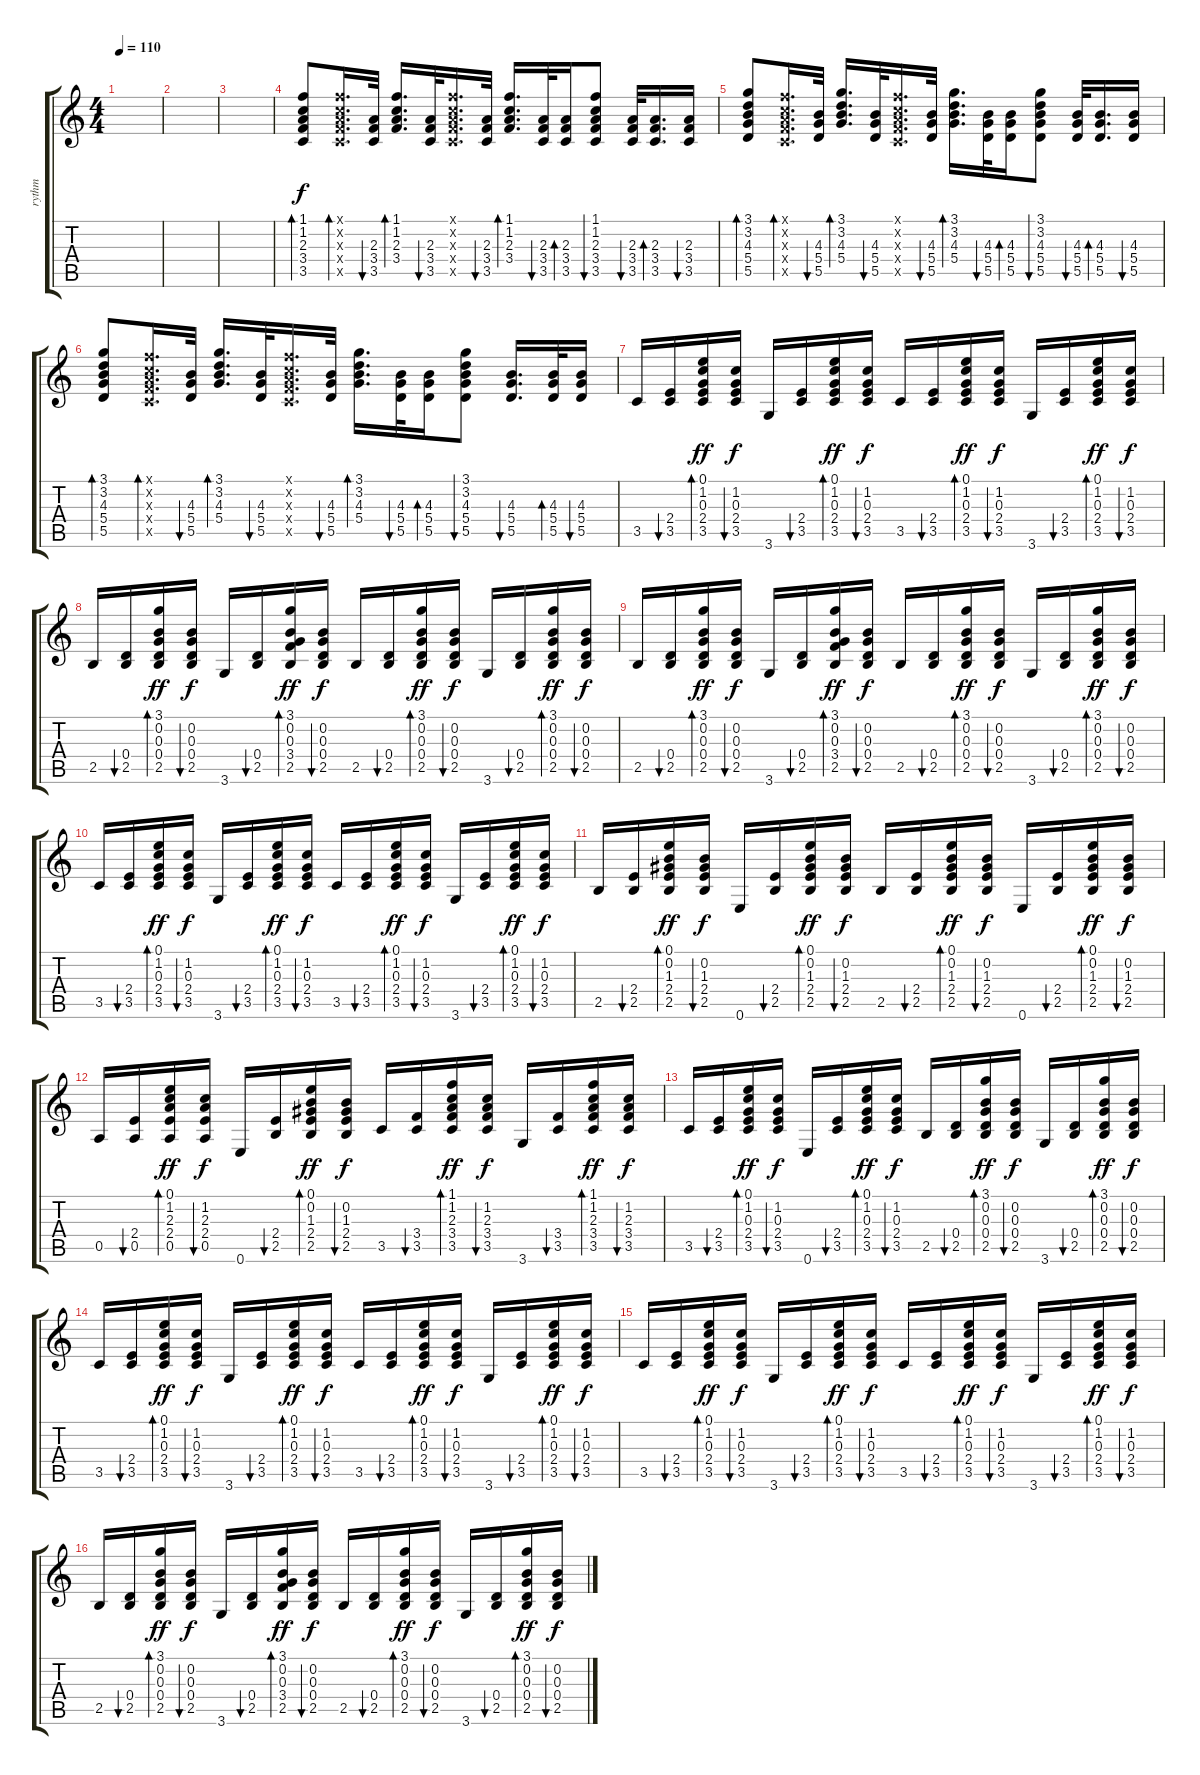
\track ("rythm" "rythm") {instrument acousticguitarnylon}
\staff {score tabs}
\tuning (E4 B3 G3 D3 A2 E2) {hide}
\ts (4 4)
\tempo 110
\clef g2
\ks c
|
|
|
(1.1 1.2 2.3 3.4 3.5).8{bd 120} (1.1{x} 1.2{x} 2.3{x} 3.4{x} 3.5{x}).16{d bd 120} (2.3 3.4 3.5).32{bu 120} (1.1 1.2 2.3 3.4).16{d bd 120} (2.3 3.4 3.5).32{bu 120} (1.1{x} 1.2{x} 2.3{x} 3.4{x} 3.5{x}).16{d} (2.3 3.4 3.5).32{bu 120} (1.1 1.2 2.3 3.4).16{d bd 120} (2.3 3.4 3.5).32{bu 120} (2.3 3.4 3.5).16{bd 120} (1.1 1.2 2.3 3.4 3.5).8{bu 120} (2.3 3.4 3.5).32{bu 120} (2.3 3.4 3.5).16{d bd 120} (2.3 3.4 3.5).16{bu 120} |
(3.1 3.2 4.3 5.4 5.5).8{bd 120} (1.1{x} 1.2{x} 2.3{x} 3.4{x} 3.5{x}).16{d bd 120} (4.3 5.4 5.5).32{bu 120} (3.1 3.2 4.3 5.4).16{d bd 120} (4.3 5.4 5.5).32{bu 120} (1.1{x} 1.2{x} 2.3{x} 3.4{x} 3.5{x}).16{d} (4.3 5.4 5.5).32{bu 120} (3.1 3.2 4.3 5.4).16{d bd 120} (4.3 5.4 5.5).32{bu 120} (4.3 5.4 5.5).16{bd 120} (3.1 3.2 4.3 5.4 5.5).8{bu 120} (4.3 5.4 5.5).32{bu 120} (4.3 5.4 5.5).16{d bd 120} (4.3 5.4 5.5).16{bu 120} |
(3.1 3.2 4.3 5.4 5.5).8{bd 120} (1.1{x} 1.2{x} 2.3{x} 3.4{x} 3.5{x}).16{d bd 120} (4.3 5.4 5.5).32{bu 120} (3.1 3.2 4.3 5.4).16{d bd 120} (4.3 5.4 5.5).32{bu 120} (1.1{x} 1.2{x} 2.3{x} 3.4{x} 3.5{x}).16{d} (4.3 5.4 5.5).32{bu 120} (3.1 3.2 4.3 5.4).16{d bd 120} (4.3 5.4 5.5).32{bu 120} (4.3 5.4 5.5).16{bd 120} (3.1 3.2 4.3 5.4 5.5).8{bu 120} (4.3 5.4 5.5).16{d bu 120} (4.3 5.4 5.5).32{bd 120} (4.3 5.4 5.5).16{bu 120} |
3.5.16 (2.4 3.5).16{bu 120} (0.1 1.2 0.3 2.4 3.5).16{bd 120 dy ff} (1.2 0.3 2.4 3.5).16{bu 120 dy f} 3.6.16 (2.4 3.5).16{bu 120} (0.1 1.2 0.3 2.4 3.5).16{bd 120 dy ff} (1.2 0.3 2.4 3.5).16{bu 120 dy f} 3.5.16 (2.4 3.5).16{bu 120} (0.1 1.2 0.3 2.4 3.5).16{bd 120 dy ff} (1.2 0.3 2.4 3.5).16{bu 120 dy f} 3.6.16 (2.4 3.5).16{bu 120} (0.1 1.2 0.3 2.4 3.5).16{bd 120 dy ff} (1.2 0.3 2.4 3.5).16{bu 120 dy f} |
2.5.16 (0.4 2.5).16{bu 120} (3.1 0.2 0.3 0.4 2.5).16{bd 120 dy ff} (0.2 0.3 0.4 2.5).16{bu 120 dy f} 3.6.16 (0.4 2.5).16{bu 120} (3.1 0.2 0.3 3.4 2.5).16{bd 120 dy ff} (0.2 0.3 0.4 2.5).16{bu 120 dy f} 2.5.16 (0.4 2.5).16{bu 120} (3.1 0.2 0.3 0.4 2.5).16{bd 120 dy ff} (0.2 0.3 0.4 2.5).16{bu 120 dy f} 3.6.16 (0.4 2.5).16{bu 120} (3.1 0.2 0.3 0.4 2.5).16{bd 120 dy ff} (0.2 0.3 0.4 2.5).16{bu 120 dy f} |
2.5.16 (0.4 2.5).16{bu 120} (3.1 0.2 0.3 0.4 2.5).16{bd 120 dy ff} (0.2 0.3 0.4 2.5).16{bu 120 dy f} 3.6.16 (0.4 2.5).16{bu 120} (3.1 0.2 0.3 3.4 2.5).16{bd 120 dy ff} (0.2 0.3 0.4 2.5).16{bu 120 dy f} 2.5.16 (0.4 2.5).16{bu 120} (3.1 0.2 0.3 0.4 2.5).16{bd 120 dy ff} (0.2 0.3 0.4 2.5).16{bu 120 dy f} 3.6.16 (0.4 2.5).16{bu 120} (3.1 0.2 0.3 0.4 2.5).16{bd 120 dy ff} (0.2 0.3 0.4 2.5).16{bu 120 dy f} |
3.5.16 (2.4 3.5).16{bu 120} (0.1 1.2 0.3 2.4 3.5).16{bd 120 dy ff} (1.2 0.3 2.4 3.5).16{bu 120 dy f} 3.6.16 (2.4 3.5).16{bu 120} (0.1 1.2 0.3 2.4 3.5).16{bd 120 dy ff} (1.2 0.3 2.4 3.5).16{bu 120 dy f} 3.5.16 (2.4 3.5).16{bu 120} (0.1 1.2 0.3 2.4 3.5).16{bd 120 dy ff} (1.2 0.3 2.4 3.5).16{bu 120 dy f} 3.6.16 (2.4 3.5).16{bu 120} (0.1 1.2 0.3 2.4 3.5).16{bd 120 dy ff} (1.2 0.3 2.4 3.5).16{bu 120 dy f} |
2.5.16 (2.4 2.5).16{bu 120} (0.1 0.2 1.3 2.4 2.5).16{bd 120 dy ff} (0.2 1.3 2.4 2.5).16{bu 120 dy f} 0.6.16 (2.4 2.5).16{bu 120} (0.1 0.2 1.3 2.4 2.5).16{bd 120 dy ff} (0.2 1.3 2.4 2.5).16{bu 120 dy f} 2.5.16 (2.4 2.5).16{bu 120} (0.1 0.2 1.3 2.4 2.5).16{bd 120 dy ff} (0.2 1.3 2.4 2.5).16{bu 120 dy f} 0.6.16 (2.4 2.5).16{bu 120} (0.1 0.2 1.3 2.4 2.5).16{bd 120 dy ff} (0.2 1.3 2.4 2.5).16{bu 120 dy f} |
0.5.16 (2.4 0.5).16{bu 120} (0.1 1.2 2.3 2.4 0.5).16{bd 120 dy ff} (1.2 2.3 2.4 0.5).16{bu 120 dy f} 0.6.16 (2.4 2.5).16{bu 120} (0.1 0.2 1.3 2.4 2.5).16{bd 120 dy ff} (0.2 1.3 2.4 2.5).16{bu 120 dy f} 3.5.16 (3.4 3.5).16{bu 120} (1.1 1.2 2.3 3.4 3.5).16{bd 120 dy ff} (1.2 2.3 3.4 3.5).16{bu 120 dy f} 3.6.16 (3.4 3.5).16{bu 120} (1.1 1.2 2.3 3.4 3.5).16{bd 120 dy ff} (1.2 2.3 3.4 3.5).16{bu 120 dy f} |
3.5.16 (2.4 3.5).16{bu 120} (0.1 1.2 0.3 2.4 3.5).16{bd 120 dy ff} (1.2 0.3 2.4 3.5).16{bu 120 dy f} 0.6.16 (2.4 3.5).16{bu 120} (0.1 1.2 0.3 2.4 3.5).16{bd 120 dy ff} (1.2 0.3 2.4 3.5).16{bu 120 dy f} 2.5.16 (0.4 2.5).16{bu 120} (3.1 0.2 0.3 0.4 2.5).16{bd 120 dy ff} (0.2 0.3 0.4 2.5).16{bu 120 dy f} 3.6.16 (0.4 2.5).16{bu 120} (3.1 0.2 0.3 0.4 2.5).16{bd 120 dy ff} (0.2 0.3 0.4 2.5).16{bu 120 dy f} |
3.5.16 (2.4 3.5).16{bu 120} (0.1 1.2 0.3 2.4 3.5).16{bd 120 dy ff} (1.2 0.3 2.4 3.5).16{bu 120 dy f} 3.6.16 (2.4 3.5).16{bu 120} (0.1 1.2 0.3 2.4 3.5).16{bd 120 dy ff} (1.2 0.3 2.4 3.5).16{bu 120 dy f} 3.5.16 (2.4 3.5).16{bu 120} (0.1 1.2 0.3 2.4 3.5).16{bd 120 dy ff} (1.2 0.3 2.4 3.5).16{bu 120 dy f} 3.6.16 (2.4 3.5).16{bu 120} (0.1 1.2 0.3 2.4 3.5).16{bd 120 dy ff} (1.2 0.3 2.4 3.5).16{bu 120 dy f} |
3.5.16 (2.4 3.5).16{bu 120} (0.1 1.2 0.3 2.4 3.5).16{bd 120 dy ff} (1.2 0.3 2.4 3.5).16{bu 120 dy f} 3.6.16 (2.4 3.5).16{bu 120} (0.1 1.2 0.3 2.4 3.5).16{bd 120 dy ff} (1.2 0.3 2.4 3.5).16{bu 120 dy f} 3.5.16 (2.4 3.5).16{bu 120} (0.1 1.2 0.3 2.4 3.5).16{bd 120 dy ff} (1.2 0.3 2.4 3.5).16{bu 120 dy f} 3.6.16 (2.4 3.5).16{bu 120} (0.1 1.2 0.3 2.4 3.5).16{bd 120 dy ff} (1.2 0.3 2.4 3.5).16{bu 120 dy f} |
2.5.16 (0.4 2.5).16{bu 120} (3.1 0.2 0.3 0.4 2.5).16{bd 120 dy ff} (0.2 0.3 0.4 2.5).16{bu 120 dy f} 3.6.16 (0.4 2.5).16{bu 120} (3.1 0.2 0.3 3.4 2.5).16{bd 120 dy ff} (0.2 0.3 0.4 2.5).16{bu 120 dy f} 2.5.16 (0.4 2.5).16{bu 120} (3.1 0.2 0.3 0.4 2.5).16{bd 120 dy ff} (0.2 0.3 0.4 2.5).16{bu 120 dy f} 3.6.16 (0.4 2.5).16{bu 120} (3.1 0.2 0.3 0.4 2.5).16{bd 120 dy ff} (0.2 0.3 0.4 2.5).16{bu 120 dy f}
